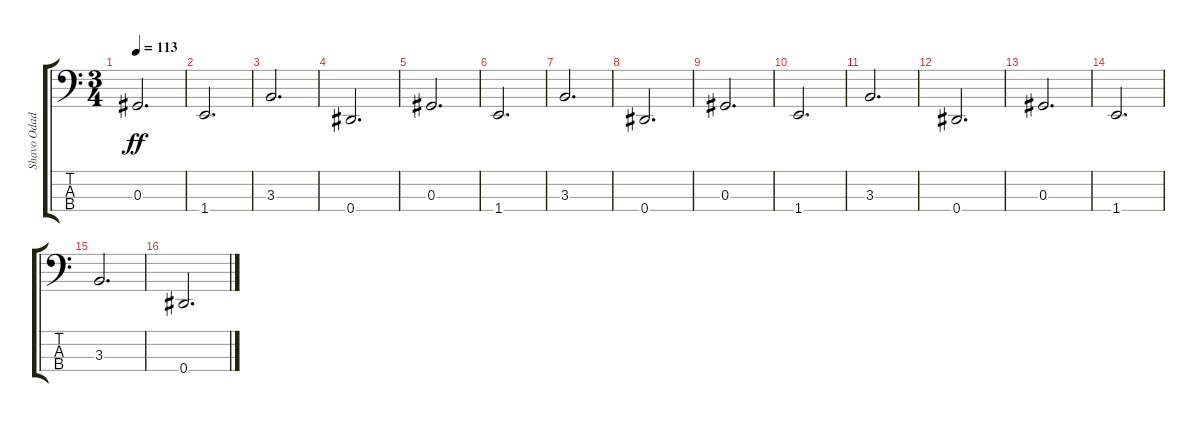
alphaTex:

\track ("Shavo Odadjian" "Shavo Odad") {instrument electricbasspick}
\staff {score tabs}
\tuning (Gb2 Db2 Ab1 Eb1) {hide}
\ts (3 4)
\tempo 113
\clef f4
\ks c
0.3.2{d dy ff} |
1.4.2{d} |
3.3.2{d} |
0.4.2{d} |
0.3.2{d} |
1.4.2{d} |
3.3.2{d} |
0.4.2{d} |
0.3.2{d} |
1.4.2{d} |
3.3.2{d} |
0.4.2{d} |
0.3.2{d} |
1.4.2{d} |
3.3.2{d} |
0.4.2{d}
